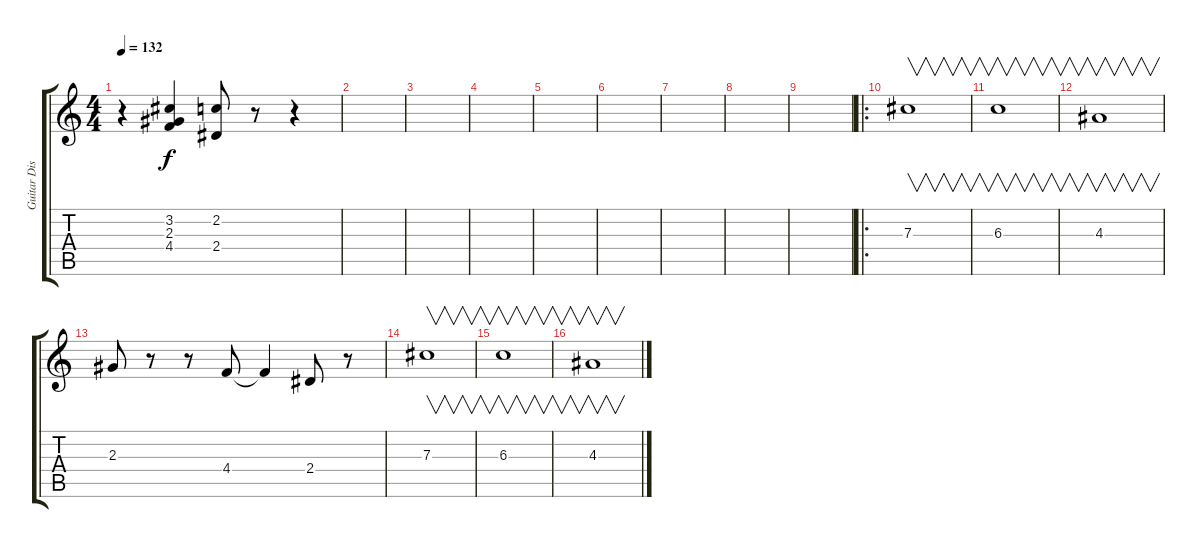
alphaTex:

\track ("Guitar Disto 2" "Guitar Dis") {instrument distortionguitar}
\staff {score tabs}
\tuning (Eb4 Bb3 Gb3 Db3 Ab2 Eb2) {hide}
\ts (4 4)
\tempo 132
\clef g2
\ks c
r.4{dy f} (3.2 2.3 4.4).4 (2.2 2.4).8 r.8 r.4 |
|
|
|
|
|
|
|
|
\ro
7.3.1{v} |
6.3.1{v} |
4.3.1{v} |
2.3.8 r.8 r.8 4.4.8 4.4{t}.4 2.4.8 r.8 |
7.3.1{v} |
6.3.1{v} |
4.3.1{v}
